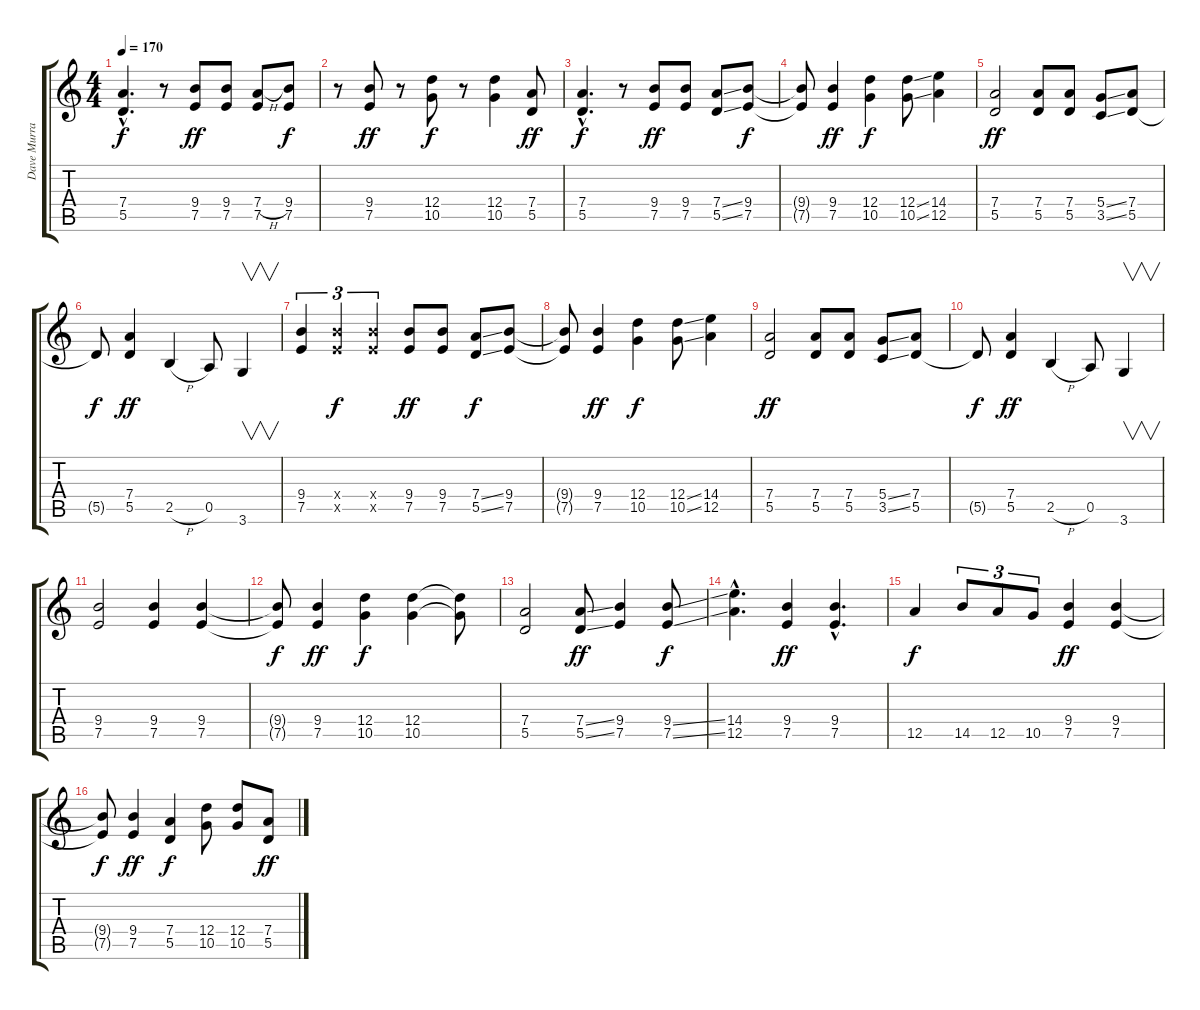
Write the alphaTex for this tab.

\track ("Dave Murray" "Dave Murra") {instrument overdrivenguitar}
\staff {score tabs}
\tuning (E4 B3 G3 D3 A2 E2) {hide}
\ts (4 4)
\tempo 170
\clef g2
\ks c
(7.4{hac} 5.5{hac}).4{d dy f} r.8 (9.4 7.5).8{dy ff} (9.4 7.5).8 (7.4{h} 7.5).8 (9.4 7.5).8{dy f} |
r.8 (9.4 7.5).8{dy ff} r.8 (12.4 10.5).8{dy f} r.8 (12.4 10.5).4 (7.4 5.5).8{dy ff} |
(7.4{hac} 5.5{hac}).4{d dy f} r.8 (9.4 7.5).8{dy ff} (9.4 7.5).8 (7.4{ss} 5.5{ss}).8 (9.4 7.5).8{dy f} |
(9.4{t} 7.5{t}).8 (9.4 7.5).4{dy ff} (12.4 10.5).4{dy f} (12.4{ss} 10.5{ss}).8 (14.4 12.5).4 |
(7.4 5.5).2{dy ff} (7.4 5.5).8 (7.4 5.5).8 (5.4{ss} 3.5{ss}).8 (7.4 5.5).8 |
5.5{t}.8{dy f} (7.4 5.5).4{dy ff} 2.5{h}.4 0.5.8 3.6.4{v} |
(9.4 7.5).4{tu (3 2)} (9.4{x} 7.5{x}).4{tu (3 2) dy f} (9.4{x} 7.5{x}).4{tu (3 2)} (9.4 7.5).8{dy ff} (9.4 7.5).8 (7.4{ss} 5.5{ss}).8{dy f} (9.4 7.5).8 |
(9.4{t} 7.5{t}).8 (9.4 7.5).4{dy ff} (12.4 10.5).4{dy f} (12.4{ss} 10.5{ss}).8 (14.4 12.5).4 |
(7.4 5.5).2{dy ff} (7.4 5.5).8 (7.4 5.5).8 (5.4{ss} 3.5{ss}).8 (7.4 5.5).8 |
5.5{t}.8{dy f} (7.4 5.5).4{dy ff} 2.5{h}.4 0.5.8 3.6.4{v} |
(9.4 7.5).2 (9.4 7.5).4 (9.4 7.5).4 |
(9.4{t} 7.5{t}).8{dy f} (9.4 7.5).4{dy ff} (12.4 10.5).4{dy f} (12.4 10.5).4 (12.4{t} 10.5{t}).8 |
(7.4 5.5).2 (7.4{ss} 5.5{ss}).8{dy ff} (9.4 7.5).4 (9.4{ss} 7.5{ss}).8{dy f} |
(14.4{hac} 12.5{hac}).4{d} (9.4 7.5).4{dy ff} (9.4{hac} 7.5{hac}).4{d} |
12.5.4{dy f} 14.5.8{tu (3 2)} 12.5.8{tu (3 2)} 10.5.8{tu (3 2)} (9.4 7.5).4{dy ff} (9.4 7.5).4 |
(9.4{t} 7.5{t}).8{dy f} (9.4 7.5).4{dy ff} (7.4 5.5).4{dy f} (12.4 10.5).8 (12.4 10.5).8 (7.4 5.5).8{dy ff}
